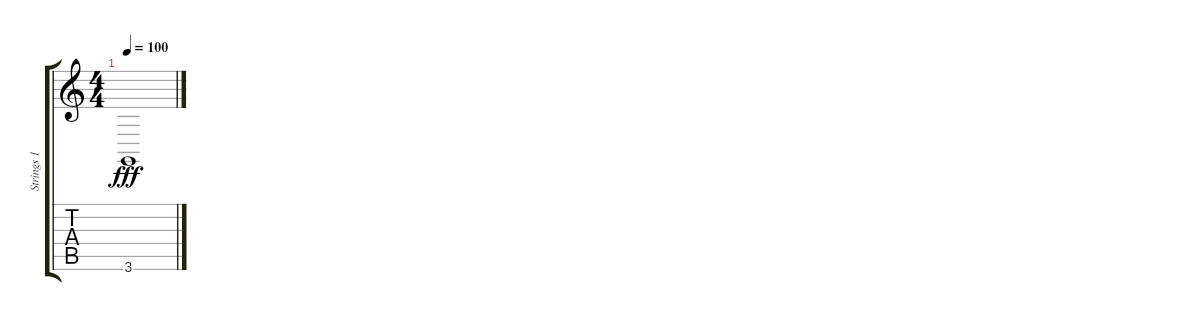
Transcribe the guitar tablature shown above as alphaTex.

\track ("Strings 1" "Strings 1") {instrument stringensemble1}
\staff {score tabs}
\tuning (E4 B3 G3 D3 A2 E2) {hide}
\ts (4 4)
\tempo 100
\clef g2
\ks c
3.6.1{dy fff}
